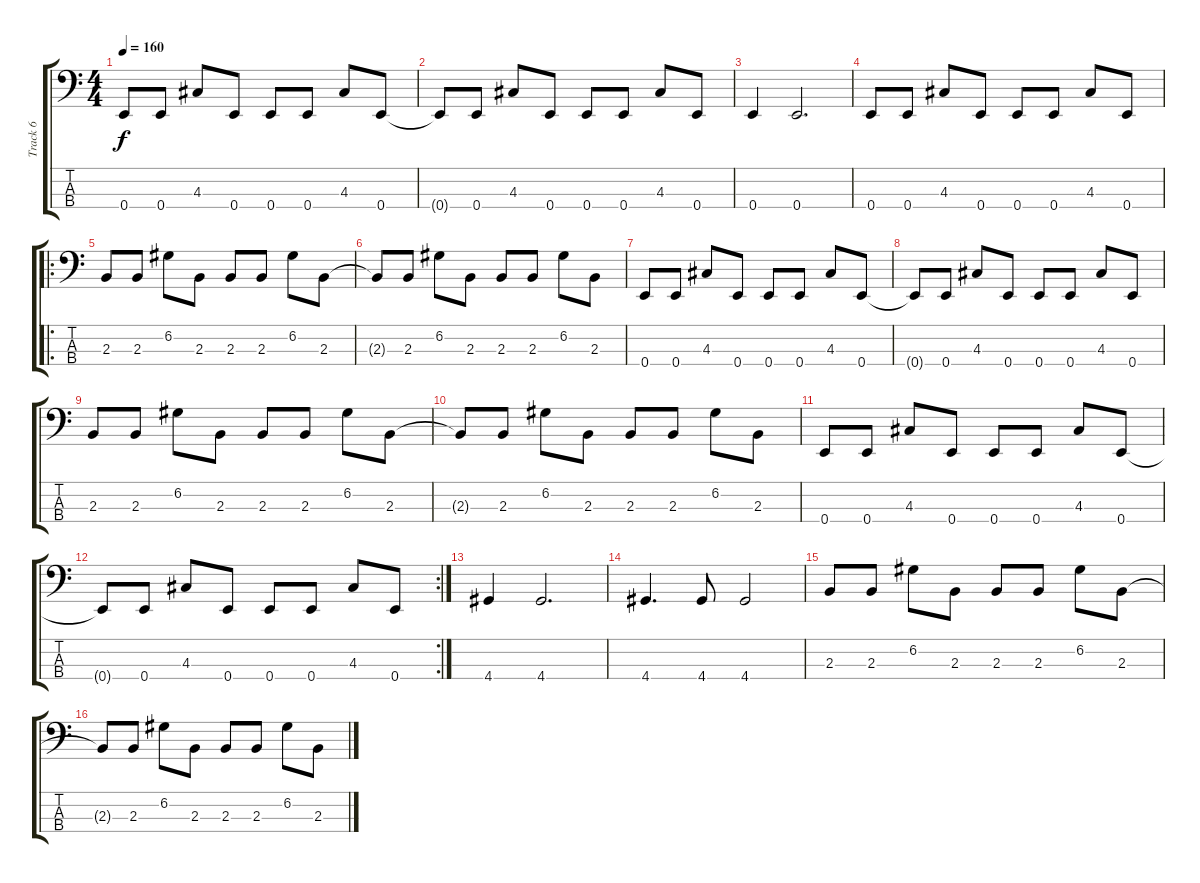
\track ("Track 6" "Track 6") {instrument electricbasspick}
\staff {score tabs}
\tuning (G2 D2 A1 E1) {hide}
\ts (4 4)
\tempo 160
\clef f4
\ks c
0.4.8{dy f} 0.4.8 4.3.8 0.4.8 0.4.8 0.4.8 4.3.8 0.4.8 |
0.4{t}.8 0.4.8 4.3.8 0.4.8 0.4.8 0.4.8 4.3.8 0.4.8 |
0.4.4 0.4.2{d} |
0.4.8 0.4.8 4.3.8 0.4.8 0.4.8 0.4.8 4.3.8 0.4.8 |
\ro
2.3.8 2.3.8 6.2.8 2.3.8 2.3.8 2.3.8 6.2.8 2.3.8 |
2.3{t}.8 2.3.8 6.2.8 2.3.8 2.3.8 2.3.8 6.2.8 2.3.8 |
0.4.8 0.4.8 4.3.8 0.4.8 0.4.8 0.4.8 4.3.8 0.4.8 |
0.4{t}.8 0.4.8 4.3.8 0.4.8 0.4.8 0.4.8 4.3.8 0.4.8 |
2.3.8 2.3.8 6.2.8 2.3.8 2.3.8 2.3.8 6.2.8 2.3.8 |
2.3{t}.8 2.3.8 6.2.8 2.3.8 2.3.8 2.3.8 6.2.8 2.3.8 |
0.4.8 0.4.8 4.3.8 0.4.8 0.4.8 0.4.8 4.3.8 0.4.8 |
\rc 2
0.4{t}.8 0.4.8 4.3.8 0.4.8 0.4.8 0.4.8 4.3.8 0.4.8 |
4.4.4 4.4.2{d} |
4.4.4{d} 4.4.8 4.4.2 |
2.3.8 2.3.8 6.2.8 2.3.8 2.3.8 2.3.8 6.2.8 2.3.8 |
2.3{t}.8 2.3.8 6.2.8 2.3.8 2.3.8 2.3.8 6.2.8 2.3.8
